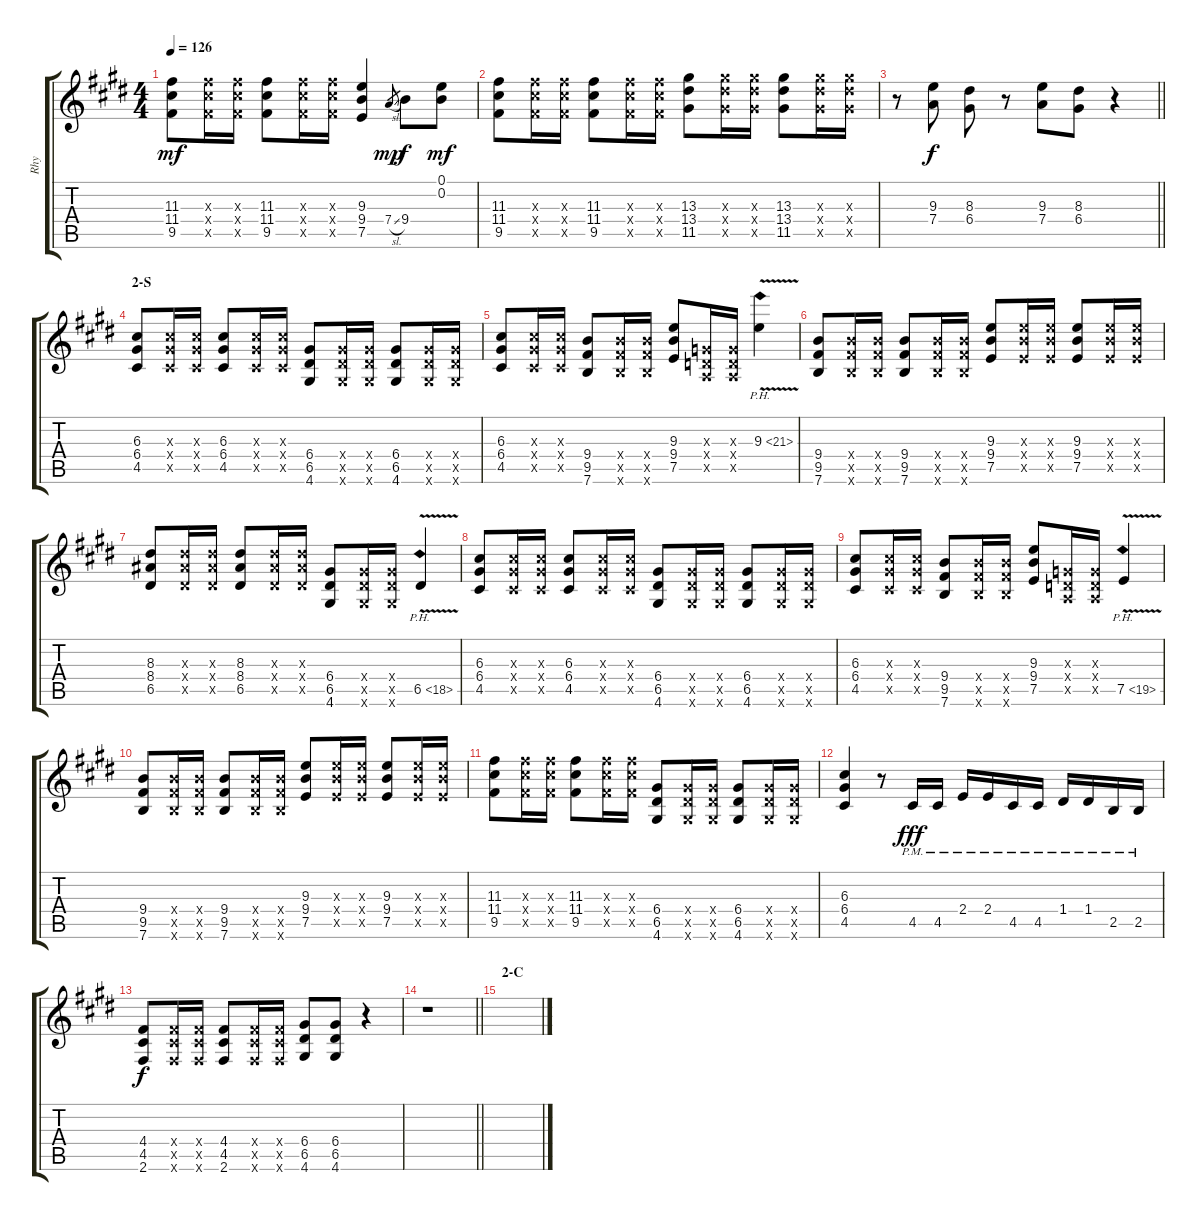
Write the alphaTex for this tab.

\track ("Rhy" "Rhy") {instrument distortionguitar}
\staff {score tabs}
\tuning (E4 B3 G3 D3 A2 E2) {hide}
\ts (4 4)
\tempo 126
\clef g2
\ks e
(11.3 11.4 9.5).8{dy mf} (11.3{x} 11.4{x} 9.5{x}).16 (11.3{x} 11.4{x} 9.5{x}).16 (11.3 11.4 9.5).8 (11.3{x} 11.4{x} 9.5{x}).16 (11.3{x} 11.4{x} 9.5{x}).16 (9.3 9.4 7.5).4 7.4{sl}.8{gr dy mp} 9.4.8{dy f} (0.1 0.2).8{dy mf} |
(11.3 11.4 9.5).8 (11.3{x} 11.4{x} 9.5{x}).16 (11.3{x} 11.4{x} 9.5{x}).16 (11.3 11.4 9.5).8 (11.3{x} 11.4{x} 9.5{x}).16 (11.3{x} 11.4{x} 9.5{x}).16 (13.3 13.4 11.5).8 (13.3{x} 13.4{x} 11.5{x}).16 (13.3{x} 13.4{x} 11.5{x}).16 (13.3 13.4 11.5).8 (13.3{x} 13.4{x} 11.5{x}).16 (13.3{x} 13.4{x} 11.5{x}).16 |
\barLineRight lightlight
r.8 (9.3 7.4).8{dy f} (8.3 6.4).8 r.8 (9.3 7.4).8 (8.3 6.4).8 r.4 |
\section ("" "2-S")
(6.3 6.4 4.5).8 (6.3{x} 6.4{x} 4.5{x}).16 (6.3{x} 6.4{x} 4.5{x}).16 (6.3 6.4 4.5).8 (6.3{x} 6.4{x} 4.5{x}).16 (6.3{x} 6.4{x} 4.5{x}).16 (6.4 6.5 4.6).8 (6.4{x} 6.5{x} 4.6{x}).16 (6.4{x} 6.5{x} 4.6{x}).16 (6.4 6.5 4.6).8 (6.4{x} 6.5{x} 4.6{x}).16 (6.4{x} 6.5{x} 4.6{x}).16 |
(6.3 6.4 4.5).8 (6.3{x} 6.4{x} 4.5{x}).16 (6.3{x} 6.4{x} 4.5{x}).16 (9.4 9.5 7.6).8 (9.4{x} 9.5{x} 7.6{x}).16 (9.4{x} 9.5{x} 7.6{x}).16 (9.3 9.4 7.5).8 (0.3{x} 0.4{x} 0.5{x}).16 (0.3{x} 0.4{x} 0.5{x}).16 9.3{ph 12 v}.4 |
(9.4 9.5 7.6).8 (9.4{x} 9.5{x} 7.6{x}).16 (9.4{x} 9.5{x} 7.6{x}).16 (9.4 9.5 7.6).8 (9.4{x} 9.5{x} 7.6{x}).16 (9.4{x} 9.5{x} 7.6{x}).16 (9.3 9.4 7.5).8 (9.3{x} 9.4{x} 7.5{x}).16 (9.3{x} 9.4{x} 7.5{x}).16 (9.3 9.4 7.5).8 (9.3{x} 9.4{x} 7.5{x}).16 (9.3{x} 9.4{x} 7.5{x}).16 |
(8.3 8.4 6.5).8 (8.3{x} 8.4{x} 6.5{x}).16 (8.3{x} 8.4{x} 6.5{x}).16 (8.3 8.4 6.5).8 (8.3{x} 8.4{x} 6.5{x}).16 (8.3{x} 8.4{x} 6.5{x}).16 (6.4 6.5 4.6).8 (6.4{x} 6.5{x} 4.6{x}).16 (6.4{x} 6.5{x} 4.6{x}).16 6.5{ph 12 v}.4 |
(6.3 6.4 4.5).8 (6.3{x} 6.4{x} 4.5{x}).16 (6.3{x} 6.4{x} 4.5{x}).16 (6.3 6.4 4.5).8 (6.3{x} 6.4{x} 4.5{x}).16 (6.3{x} 6.4{x} 4.5{x}).16 (6.4 6.5 4.6).8 (6.4{x} 6.5{x} 4.6{x}).16 (6.4{x} 6.5{x} 4.6{x}).16 (6.4 6.5 4.6).8 (6.4{x} 6.5{x} 4.6{x}).16 (6.4{x} 6.5{x} 4.6{x}).16 |
(6.3 6.4 4.5).8 (6.3{x} 6.4{x} 4.5{x}).16 (6.3{x} 6.4{x} 4.5{x}).16 (9.4 9.5 7.6).8 (9.4{x} 9.5{x} 7.6{x}).16 (9.4{x} 9.5{x} 7.6{x}).16 (9.3 9.4 7.5).8 (0.3{x} 0.4{x} 0.5{x}).16 (0.3{x} 0.4{x} 0.5{x}).16 7.5{ph 12 v}.4 |
(9.4 9.5 7.6).8 (9.4{x} 9.5{x} 7.6{x}).16 (9.4{x} 9.5{x} 7.6{x}).16 (9.4 9.5 7.6).8 (9.4{x} 9.5{x} 7.6{x}).16 (9.4{x} 9.5{x} 7.6{x}).16 (9.3 9.4 7.5).8 (9.3{x} 9.4{x} 7.5{x}).16 (9.3{x} 9.4{x} 7.5{x}).16 (9.3 9.4 7.5).8 (9.3{x} 9.4{x} 7.5{x}).16 (9.3{x} 9.4{x} 7.5{x}).16 |
(11.3 11.4 9.5).8 (11.3{x} 11.4{x} 9.5{x}).16 (11.3{x} 11.4{x} 9.5{x}).16 (11.3 11.4 9.5).8 (11.3{x} 11.4{x} 9.5{x}).16 (11.3{x} 11.4{x} 9.5{x}).16 (6.4 6.5 4.6).8 (6.4{x} 6.5{x} 4.6{x}).16 (6.4{x} 6.5{x} 4.6{x}).16 (6.4 6.5 4.6).8 (6.4{x} 6.5{x} 4.6{x}).16 (6.4{x} 6.5{x} 4.6{x}).16 |
(6.3 6.4 4.5).4 r.8 4.5{pm}.16{dy fff} 4.5{pm}.16 2.4{pm}.16 2.4{pm}.16 4.5{pm}.16 4.5{pm}.16 1.4{pm}.16 1.4{pm}.16 2.5{pm}.16 2.5{pm}.16 |
(4.4 4.5 2.6).8{dy f} (4.4{x} 4.5{x} 2.6{x}).16 (4.4{x} 4.5{x} 2.6{x}).16 (4.4 4.5 2.6).8 (4.4{x} 4.5{x} 2.6{x}).16 (4.4{x} 4.5{x} 2.6{x}).16 (6.4 6.5 4.6).8 (6.4 6.5 4.6).8 r.4 |
\barLineRight lightlight
r.1 |
\section ("" "2-C")
